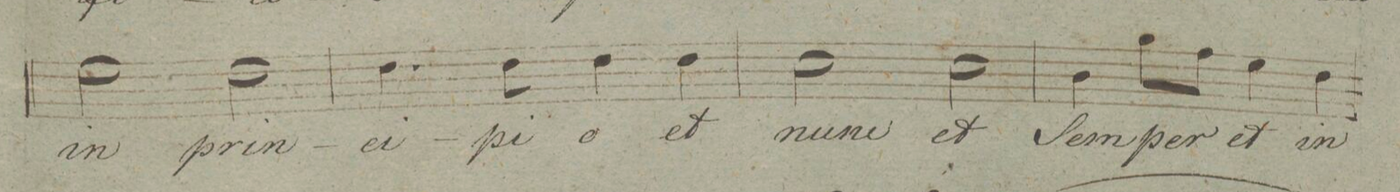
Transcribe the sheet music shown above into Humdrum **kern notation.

**kern	**text	**dynam
*I"Tenore.	*	*
*clefC4	*	*
*k[b-]	*	*
*met(c|)	*	*
*M2/2	*	*
2d\	in	.
2c\	prin-	.
=57	=57	=57
4.c\	-ci-	.
8c\	-pi-	.
4c\	-o	.
4c\	et	.
=58	=58	=58
2B-\	nunc	.
2B-\	et	.
=59	=59	=59
4A\	Sem-	.
8f\L	-per	.
8e\J	.	.
4d\	et	.
4c\	in	.
=60	=60	=60
*-	*-	*-
